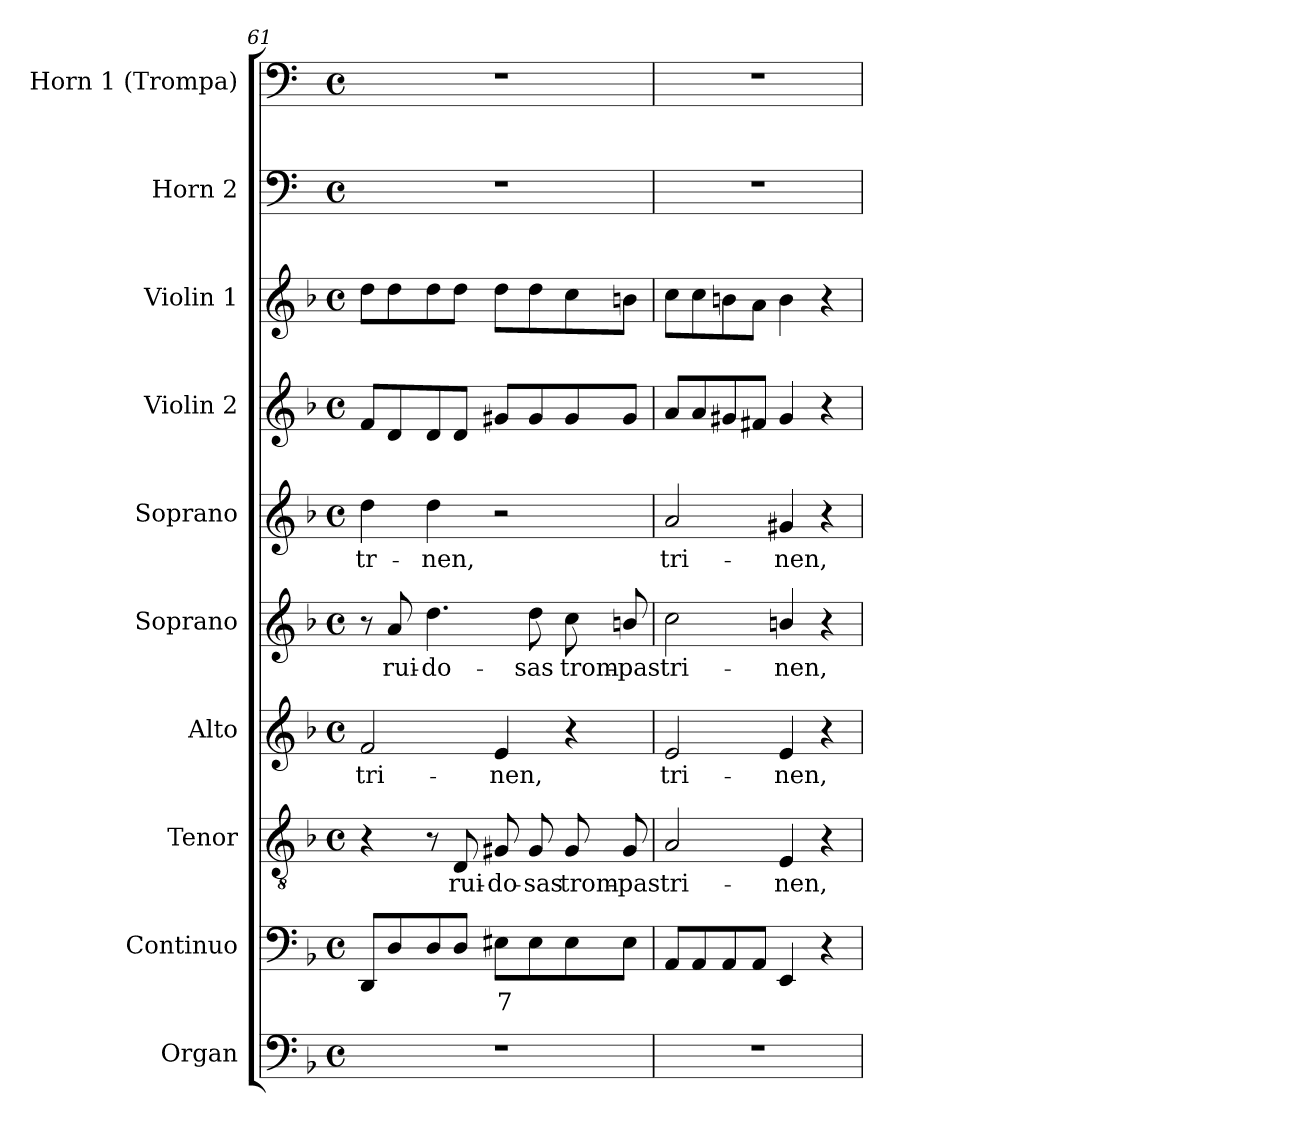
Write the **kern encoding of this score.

**kern	**kern	**text	**kern	**text	**kern	**text	**kern	**text	**kern	**text	**kern	**kern	**kern	**kern
*part10	*part9	*part9	*part8	*part8	*part7	*part7	*part6	*part6	*part5	*part5	*part4	*part3	*part2	*part1
*staff10	*staff9	*staff9	*staff8	*staff8	*staff7	*staff7	*staff6	*staff6	*staff5	*staff5	*staff4	*staff3	*staff2	*staff1
*I"Organ	*I"Continuo	*	*I"Tenor	*	*I"Alto	*	*I"Soprano	*	*I"Soprano	*	*I"Violin 2	*I"Violin 1	*I"Horn  2	*I"Horn  1 (Trompa)
*I'Org.	*I'Cont.	*	*I'T.	*	*I'A.	*	*I'S.	*	*I'S.	*	*I'Vln. 2	*I'Vln. 1	*I'Hn.	*I'Hn.
*clefF4	*clefF4	*	*clefGv2	*	*clefG2	*	*clefG2	*	*clefG2	*	*clefG2	*clefG2	*clefF4	*clefF4
*	*	*	*ITrd7c12	*	*	*	*	*	*	*	*	*	*ITrd4c7	*ITrd4c7
*k[b-]	*k[b-]	*	*k[b-]	*	*k[b-]	*	*k[b-]	*	*k[b-]	*	*k[b-]	*k[b-]	*k[b-]	*k[b-]
*F:	*F:	*	*F:	*	*F:	*	*F:	*	*F:	*	*F:	*F:	*F:	*F:
*M4/4	*M4/4	*	*M4/4	*	*M4/4	*	*M4/4	*	*M4/4	*	*M4/4	*M4/4	*M4/4	*M4/4
*met(c)	*met(c)	*	*met(c)	*	*met(c)	*	*met(c)	*	*met(c)	*	*met(c)	*met(c)	*met(c)	*met(c)
=61	=61	=61	=61	=61	=61	=61	=61	=61	=61	=61	=61	=61	=61	=61
!	!	!	!	!	!	!LO:LY:b:color=#000000	!	!	!	!	!	!	!	!
!	!	!	!	!	!	!	!	!	!	!LO:LY:b:color=#000000	!	!	!	!
1r	8DDi/L	.	4r	.	2fi/	tri-	8r	.	4ddi\	tr-	8fi/L	8ddi\L	1r	1r
!	!	!	!	!	!	!	!	!LO:LY:b:color=#000000	!	!	!	!	!	!
.	8Di/	.	.	.	.	.	8ai/	rui-	.	.	8di/	8ddi\	.	.
!	!	!	!	!	!	!	!	!LO:LY:b:color=#000000	!	!	!	!	!	!
!	!	!	!	!	!	!	!	!	!	!LO:LY:b:color=#000000	!	!	!	!
.	8Di/	.	8r	.	.	.	4.ddi\	-do-	4ddi\	-nen,	8di/	8ddi\	.	.
!	!	!	!	!LO:LY:b:color=#000000	!	!	!	!	!	!	!	!	!	!
.	8Di/J	.	8DDi/	rui-	.	.	.	.	.	.	8di/J	8ddi\J	.	.
!	!	!LO:LY:b:color=#000000	!	!	!	!	!	!	!	!	!	!	!	!
!	!	!	!	!LO:LY:b:color=#000000	!	!	!	!	!	!	!	!	!	!
!	!	!	!	!	!	!LO:LY:b:color=#000000	!	!	!	!	!	!	!	!
.	8E#Xi\L	7	8GG#Xi/	-do-	4ei/	-nen,	.	.	2r	.	8g#Xi/L	8ddi\L	.	.
!	!	!	!	!LO:LY:b:color=#000000	!	!	!	!	!	!	!	!	!	!
!	!	!	!	!	!	!	!	!LO:LY:b:color=#000000	!	!	!	!	!	!
.	8E#i\	.	8GG#i/	-sas	.	.	8ddi\	-sas	.	.	8g#i/	8ddi\	.	.
!	!	!	!	!LO:LY:b:color=#000000	!	!	!	!	!	!	!	!	!	!
!	!	!	!	!	!	!	!	!LO:LY:b:color=#000000	!	!	!	!	!	!
.	8E#i\	.	8GG#i/	trom-	4r	.	8cci\	trom-	.	.	8g#i/	8cci\	.	.
!	!	!	!	!LO:LY:b:color=#000000	!	!	!	!	!	!	!	!	!	!
!	!	!	!	!	!	!	!	!LO:LY:b:color=#000000	!	!	!	!	!	!
.	8E#i\J	.	8GG#i/	-pas	.	.	8bni/	-pas	.	.	8g#i/J	8bni\J	.	.
=62	=62	=62	=62	=62	=62	=62	=62	=62	=62	=62	=62	=62	=62	=62
!	!	!	!	!LO:LY:b:color=#000000	!	!	!	!	!	!	!	!	!	!
!	!	!	!	!	!	!LO:LY:b:color=#000000	!	!	!	!	!	!	!	!
!	!	!	!	!	!	!	!	!LO:LY:b:color=#000000	!	!	!	!	!	!
!	!	!	!	!	!	!	!	!	!	!LO:LY:b:color=#000000	!	!	!	!
1r	8AAi/L	.	2AAi/	tri-	2ei/	tri-	2cci\	tri-	2ai/	tri-	8ai/L	8cci\L	1r	1r
.	8AAi/	.	.	.	.	.	.	.	.	.	8ai/	8cci\	.	.
.	8AAi/	.	.	.	.	.	.	.	.	.	8g#Xi/	8bni\	.	.
.	8AAi/J	.	.	.	.	.	.	.	.	.	8f#Xi/J	8ai\J	.	.
!	!	!	!	!LO:LY:b:color=#000000	!	!	!	!	!	!	!	!	!	!
!	!	!	!	!	!	!LO:LY:b:color=#000000	!	!	!	!	!	!	!	!
!	!	!	!	!	!	!	!	!LO:LY:b:color=#000000	!	!	!	!	!	!
!	!	!	!	!	!	!	!	!	!	!LO:LY:b:color=#000000	!	!	!	!
.	4EEi/	.	4EEi/	-nen,	4ei/	-nen,	4bni/	-nen,	4g#Xi/	-nen,	4g#i/	4bi\	.	.
.	4r	.	4r	.	4r	.	4r	.	4r	.	4r	4r	.	.
=	=	=	=	=	=	=	=	=	=	=	=	=	=	=
*-	*-	*-	*-	*-	*-	*-	*-	*-	*-	*-	*-	*-	*-	*-
